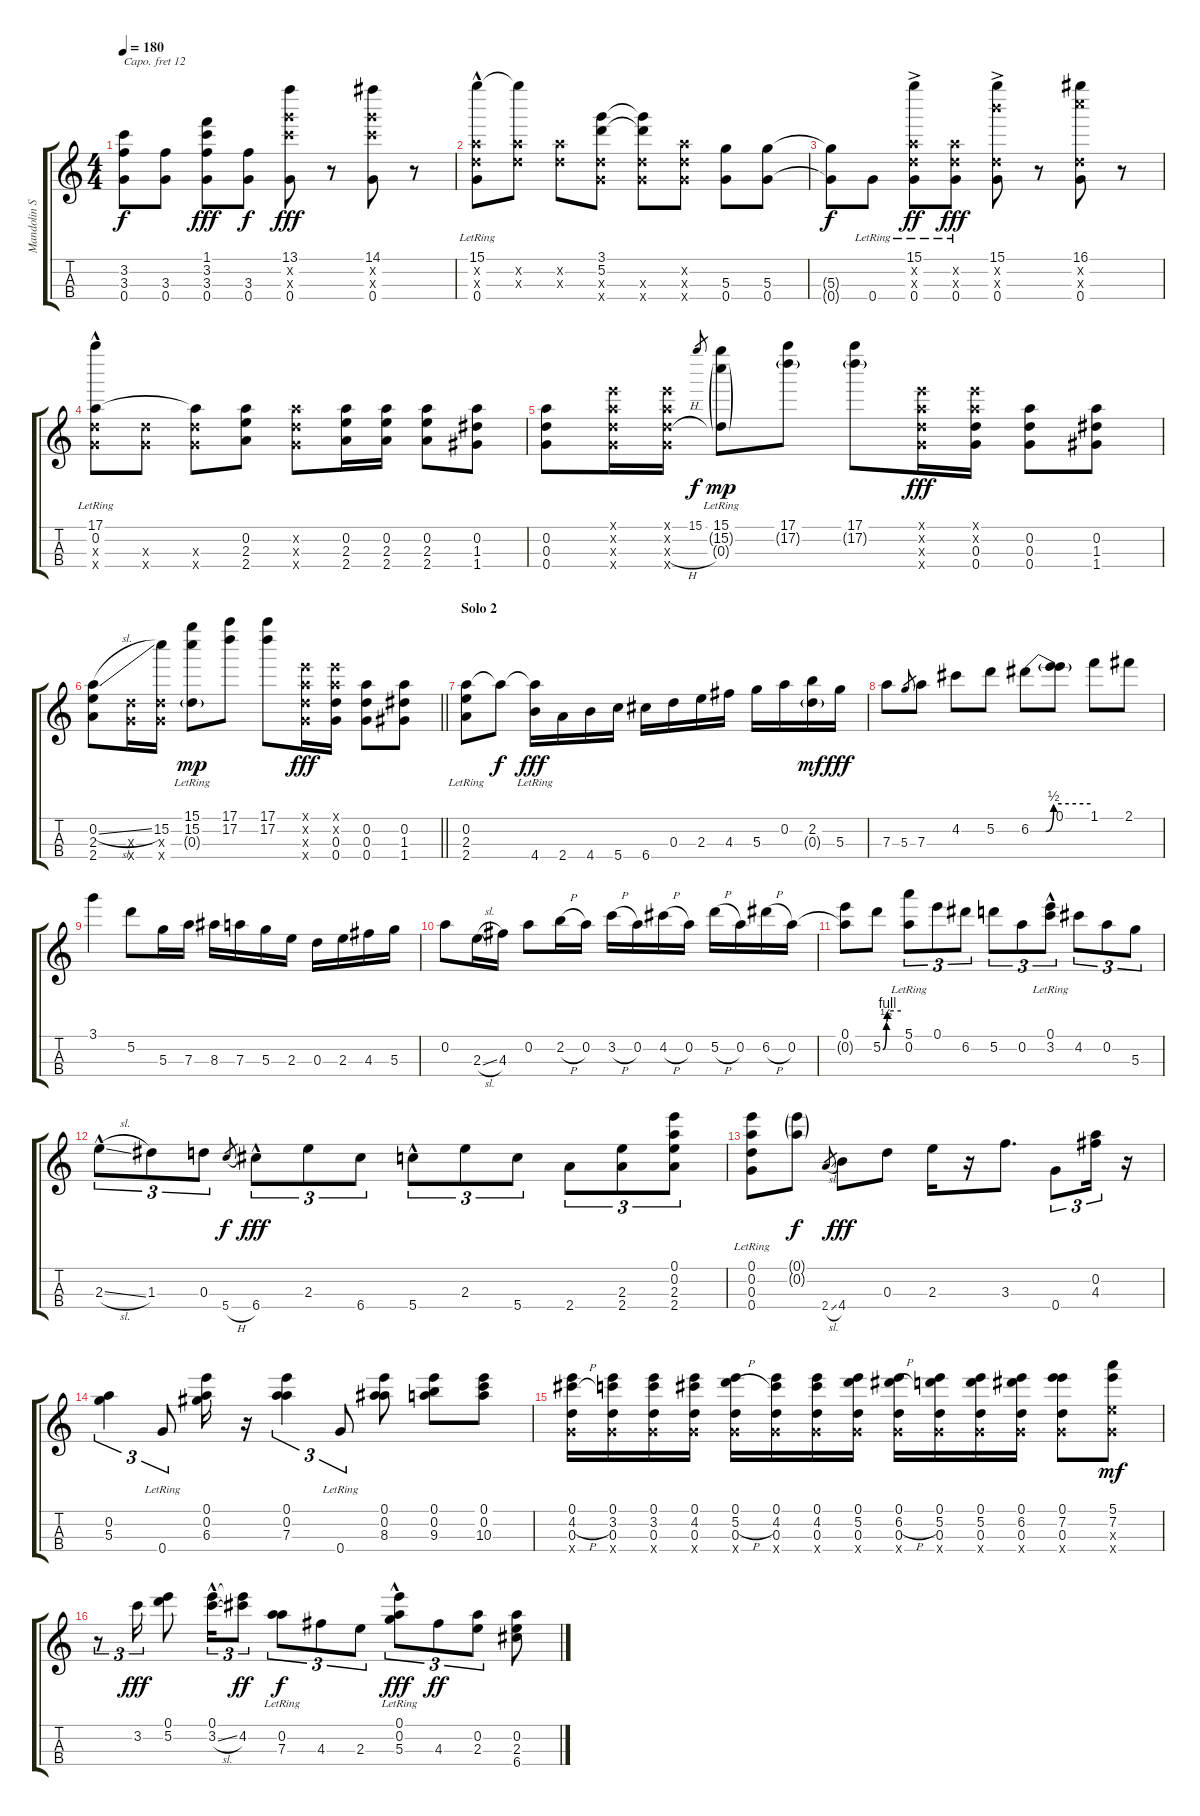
\track ("Mandolin Sound" "Mandolin S") {instrument acousticguitarsteel}
\staff {score tabs}
\capo 12
\tuning (E4 A3 D3 G2) {hide}
\ts (4 4)
\tempo 180
\clef g2
\ks aminor
(3.2{t} 3.3{t} 0.4{t}).8{dy f} (3.3 0.4).8 (1.1 3.2 3.3 0.4).8{dy fff} (3.3 0.4).8{dy f} (13.1 10.2{x} 10.3{x} 0.4).8{dy fff} r.8 (14.1 10.2{x} 10.3{x} 0.4).8 r.8 |
(15.1{hac} 0.2{x} 0.3{x} 0.4{lr}).8 (15.1{t} 0.2{x} 0.3{x}).8 (0.2{x} 0.3{x}).8 (3.1 5.2 0.3{x} 0.4{x}).8 (3.1{t} 5.2{t} 0.3{x} 0.4{x}).8 (0.2{x} 0.3{x} 0.4{x}).8 (5.3 0.4).8 (5.3 0.4).8 |
(5.3{t} 0.4{t}).8{dy f} 0.4{lr}.8 (15.1{lr} 0.2{x} 0.3{x} 0.4{ac}).8{dy ff} (0.2{x} 0.3{x} 0.4{lr}).8{dy fff} (15.1 14.2{x} 0.3{x} 0.4{ac}).8 r.8 (16.1 15.2{x} 0.3{x} 0.4).8 r.8 |
(17.1{hac lr} 0.2 0.3{x} 0.4{x}).8 (0.3{x} 0.4{x}).8 (0.2{t} 0.3{x} 0.4{x}).8 (0.2 2.3 2.4).8 (0.2{x} 0.3{x} 0.4{x}).8 (0.2 2.3 2.4).16 (0.2 2.3 2.4).16 (0.2 2.3 2.4).8 (0.2 1.3 1.4).8 |
(0.2 0.3 0.4).8 (0.1{x} 0.2{x} 0.3{x} 0.4{x}).16 (0.1{x} 0.2{x} 0.3{h x} 0.4{x}).16 15.1.8{gr dy f} (15.1 15.2{g} 0.3{g lr}).8{dy mp} (17.1 17.2{g}).8 (17.1 17.2{g}).8 (0.1{x} 0.2{x} 0.3{x} 0.4{x}).16{dy fff} (0.1{x} 0.2{x} 0.3 0.4).16 (0.2 0.3 0.4).8 (0.2 1.3 1.4).8 |
\barLineRight lightlight
(0.2{sl} 2.3 2.4).8 (0.3{x} 0.4{x}).16 (15.2 0.3{x} 0.4{x}).16 (15.1 15.2 0.3{g lr}).8{dy mp} (17.1 17.2).8 (17.1 17.2).8 (0.1{x} 0.2{x} 0.3{x} 0.4{x}).16{dy fff} (0.1{x} 0.2{x} 0.3 0.4).16 (0.2 0.3 0.4).8 (0.2 1.3 1.4).8 |
\section ("" "Solo 2")
(0.2{lr} 2.3 2.4).8 0.2{t}.8{dy f} (0.2{t} 4.4{lr}).16{dy fff} 2.4.16 4.4.16 5.4.16 6.4.16 0.3.16 2.3.16 4.3.16 5.3.16 0.2.16 (2.2 0.3{g}).16{dy mf} 5.3.16{dy fff} |
7.3.8 5.3.8{gr} 7.3.8 4.2.8 5.2.8 6.2{be (custom 0 0 15 0 23 2 60 2)}.8 (0.1 6.2{t}).8 1.1.8 2.1.8 |
3.1.4 5.2.8 5.3.16 7.3.16 8.3.16 7.3.16 5.3.16 2.3.16 0.3.16 2.3.16 4.3.16 5.3.16 |
0.2.8 2.3{sl}.16 4.3.16 0.2.8 2.2{h}.16 0.2.16 3.2{h}.16 0.2.16 4.2{h}.16 0.2.16 5.2{h}.16 0.2.16 6.2{h}.16 0.2.16 |
(0.1 0.2{t}).8 5.2{be (custom 0 0 12 2 15 4 60 4)}.8 (5.1 0.2{lr}).8{tu (3 2)} 0.1.8{tu (3 2)} 6.2.8{tu (3 2)} 5.2.8{tu (3 2)} 0.2.8{tu (3 2)} (0.1{lr} 3.2{hac}).8{tu (3 2)} 4.2.8{tu (3 2)} 0.2.8{tu (3 2)} 5.3.8{tu (3 2)} |
2.3{sl hac}.8{tu (3 2)} 1.3.8{tu (3 2)} 0.3.8{tu (3 2)} 5.4{h}.8{gr dy f} 6.4{hac}.8{tu (3 2) dy fff} 2.3.8{tu (3 2)} 6.4.8{tu (3 2)} 5.4{hac}.8{tu (3 2)} 2.3.8{tu (3 2)} 5.4.8{tu (3 2)} 2.4.8{tu (3 2)} (2.3 2.4).8{tu (3 2)} (0.1 0.2 2.3 2.4).8{tu (3 2)} |
(0.1 0.2 0.3{lr} 0.4{lr}).8 (0.1{g} 0.2{g}).8{dy f} 2.4{sl}.8{gr} 4.4.8{dy fff} 0.3.8 2.3.16 r.16 3.3.8{d} 0.4.8{tu (3 2)} (0.2 4.3).16{tu (3 2)} r.16 |
(0.2 5.3).4{tu (3 2)} 0.4{lr}.8{tu (3 2)} (0.1 0.2 6.3).16 r.16 (0.1 0.2 7.3).4{tu (3 2)} 0.4{lr}.8{tu (3 2)} (0.1 0.2 8.3).8 (0.1 0.2 9.3).8 (0.1 0.2 10.3).8 |
(0.1 4.2{h} 0.3 0.4{x}).16 (0.1 3.2 0.3 0.4{x}).16 (0.1 3.2 0.3 0.4{x}).16 (0.1 4.2 0.3 0.4{x}).16 (0.1 5.2{h} 0.3 0.4{x}).16 (0.1 4.2 0.3 0.4{x}).16 (0.1 4.2 0.3 0.4{x}).16 (0.1 5.2 0.3 0.4{x}).16 (0.1 6.2{h} 0.3 0.4{x}).16 (0.1 5.2 0.3 0.4{x}).16 (0.1 5.2 0.3 0.4{x}).16 (0.1 6.2 0.3 0.4{x}).16 (0.1 7.2 0.3 0.4{x}).8 (5.1 7.2 2.3{x} 0.4{x}).8{dy mf} |
r.8{tu (3 2)} 3.2.16{tu (3 2) dy fff} (0.1 5.2).8 (0.1 3.2{sl hac}).16{tu (3 2)} (0.1{t} 4.2).8{tu (3 2) dy ff} (0.2{lr} 7.3).8{tu (3 2) dy f} 4.3.8{tu (3 2)} 2.3.8{tu (3 2)} (0.1{lr} 0.2{lr} 5.3{hac}).8{tu (3 2) dy fff} 4.3.8{tu (3 2) dy ff} (0.2 2.3).8{tu (3 2)} (0.2 2.3 6.4).8
